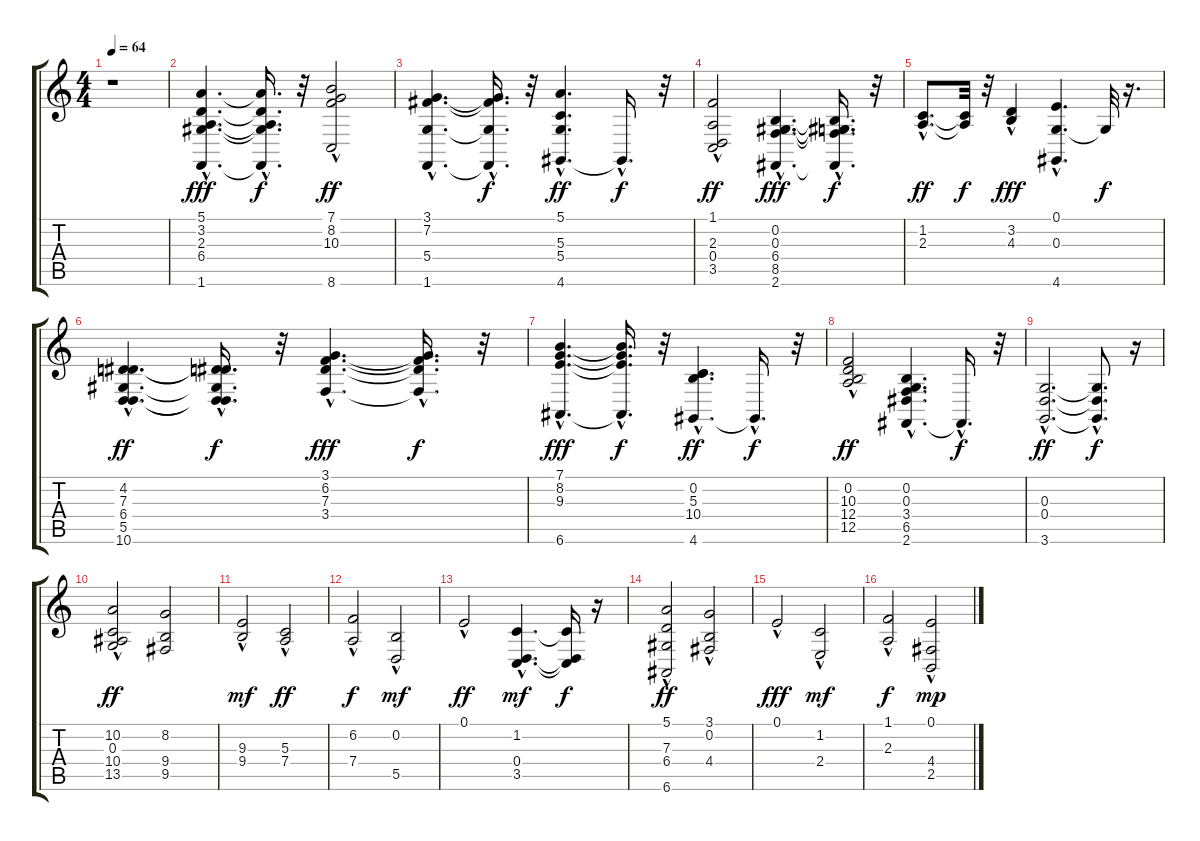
\track "" {instrument rockorgan}
\staff {score tabs}
\tuning (E4 B3 G3 D3 A2 E2) {hide}
\ts (4 4)
\tempo 64
\clef g2
\ks c
r.1{dy fff instrument rockorgan} |
(5.1{hac} 3.2{hac} 2.3{hac} 6.4{hac} 1.6{hac}).4{d} (5.1{hac t} 3.2{t} 2.3{hac t} 6.4{hac t} 1.6{hac t}).16{d dy f} r.32 (7.1{hac} 8.2{hac} 10.3{hac} 8.6{hac}).2{dy ff} |
(3.1{hac} 7.2{hac} 5.4{hac} 1.6{hac}).4{d} (3.1{hac t} 7.2{t} 5.4{hac t} 1.6{t}).16{d dy f} r.32 (5.1{hac} 5.3{hac} 5.4{hac} 4.6{hac}).4{d dy ff} 4.6{hac t}.16{d dy f} r.32 |
(1.1{hac} 2.3{hac} 0.4{hac} 3.5{hac}).2{dy ff} (0.2{hac} 0.3{hac} 6.4{hac} 8.5{hac} 2.6{hac}).4{d dy fff} (0.2{t} 0.3{t} 6.4{t} 8.5{t} 2.6{hac t}).16{d dy f} r.32 |
(1.2{hac} 2.3{hac}).8{d dy ff} (1.2{t} 2.3{t}).32{dy f} r.32 (3.2{hac} 4.3{hac}).4{dy fff} (0.1{hac} 0.3{hac} 4.6{hac}).4{d} 0.3{t}.32{dy f} r.16{d} |
(4.2{hac} 7.3{hac} 6.4{hac} 5.5{hac} 10.6{hac}).4{d dy ff} (4.2{t} 7.3{t} 6.4{hac t} 5.5{hac t} 10.6{hac t}).16{d dy f} r.32 (3.1{hac} 6.2{hac} 7.3{hac} 3.4{hac}).4{d dy fff} (3.1{hac t} 6.2{hac t} 7.3{t} 3.4{hac t}).16{d dy f} r.32 |
(7.1{hac} 8.2{hac} 9.3{hac} 6.6{hac}).4{d dy fff} (7.1{hac t} 8.2{hac t} 9.3{hac t} 6.6{t}).16{d dy f} r.32 (0.2{hac} 5.3{hac} 10.4{hac} 4.6{hac}).4{d dy ff} 4.6{hac t}.16{d dy f} r.32 |
(0.2{hac} 10.3{hac} 12.4{hac} 12.5{hac}).2{dy ff} (0.2{hac} 0.3{hac} 3.4{hac} 6.5{hac} 2.6{hac}).4{d} 2.6{hac t}.16{d dy f} r.32 |
(0.3{hac} 0.4{hac} 3.6{hac}).2{d dy ff} (0.3{hac t} 0.4{hac t} 3.6{hac t}).8{d dy f} r.16 |
(10.2 0.3{hac} 10.4{hac} 13.5{hac}).2{dy ff} (8.2 9.4 9.5).2 |
(9.3{hac} 9.4{hac}).2{dy mf} (5.3{hac} 7.4{hac}).2{dy ff} |
(6.2{hac} 7.4{hac}).2{dy f} (0.2 5.5{hac}).2{dy mf} |
0.1{hac}.2{dy ff} (1.2{hac} 0.4{hac} 3.5{hac}).4{d dy mf} (1.2{t} 0.4{t} 3.5{t}).16{dy f} r.16 |
(5.1{hac} 7.3{hac} 6.4 6.6{hac}).2{dy ff} (3.1 0.2{hac} 4.4).2 |
0.1{hac}.2{dy fff} (1.2{hac} 2.4{hac}).2{dy mf} |
(1.1{hac} 2.3).2{dy f} (0.1{hac} 4.4{hac} 2.5).2{dy mp}
